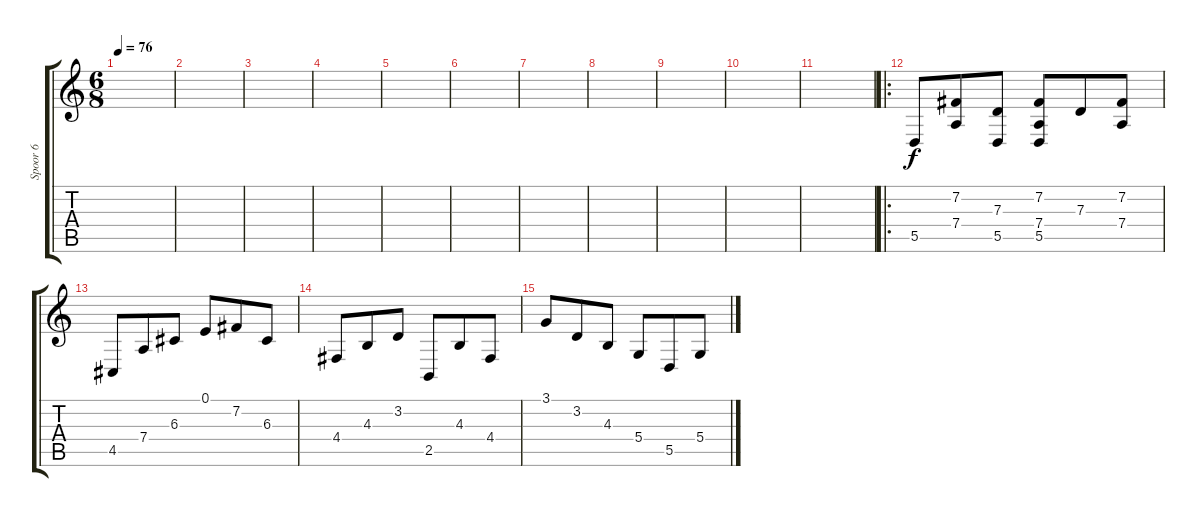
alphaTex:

\track ("Spoor 6" "Spoor 6") {instrument viola}
\staff {score tabs}
\tuning (E4 B3 G3 D3 A2 E2) {hide}
\ts (6 8)
\tempo 76
\clef g2
\ks c
|
|
|
|
|
|
|
|
|
|
|
\ro
5.5.8 (7.2 7.4).8 (7.3 5.5).8 (7.2 7.4 5.5).8 7.3.8 (7.2 7.4).8 |
4.5.8 7.4.8 6.3.8 0.1.8 7.2.8 6.3.8 |
4.4.8 4.3.8 3.2.8 2.5.8 4.3.8 4.4.8 |
3.1.8 3.2.8 4.3.8 5.4.8 5.5.8 5.4.8
